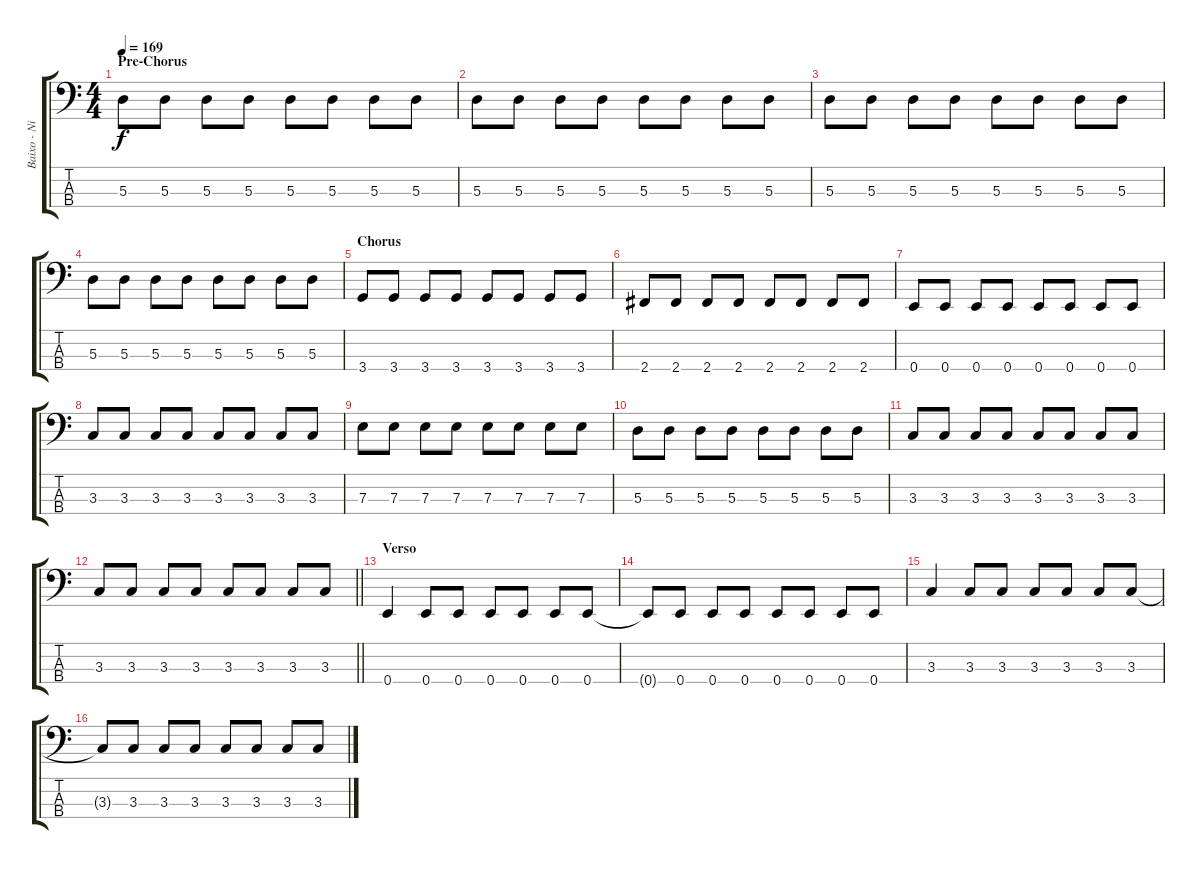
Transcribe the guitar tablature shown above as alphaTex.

\track ("Baixo - Nikola" "Baixo - Ni") {instrument electricbasspick}
\staff {score tabs}
\tuning (G2 D2 A1 E1) {hide}
\ts (4 4)
\section ("" "Pre-Chorus")
\tempo 169
\clef f4
\ks c
5.3.8{dy f} 5.3.8 5.3.8 5.3.8 5.3.8 5.3.8 5.3.8 5.3.8 |
5.3.8 5.3.8 5.3.8 5.3.8 5.3.8 5.3.8 5.3.8 5.3.8 |
5.3.8 5.3.8 5.3.8 5.3.8 5.3.8 5.3.8 5.3.8 5.3.8 |
5.3.8 5.3.8 5.3.8 5.3.8 5.3.8 5.3.8 5.3.8 5.3.8 |
\section ("" "Chorus")
3.4.8 3.4.8 3.4.8 3.4.8 3.4.8 3.4.8 3.4.8 3.4.8 |
2.4.8 2.4.8 2.4.8 2.4.8 2.4.8 2.4.8 2.4.8 2.4.8 |
0.4.8 0.4.8 0.4.8 0.4.8 0.4.8 0.4.8 0.4.8 0.4.8 |
3.3.8 3.3.8 3.3.8 3.3.8 3.3.8 3.3.8 3.3.8 3.3.8 |
7.3.8 7.3.8 7.3.8 7.3.8 7.3.8 7.3.8 7.3.8 7.3.8 |
5.3.8 5.3.8 5.3.8 5.3.8 5.3.8 5.3.8 5.3.8 5.3.8 |
3.3.8 3.3.8 3.3.8 3.3.8 3.3.8 3.3.8 3.3.8 3.3.8 |
\barLineRight lightlight
3.3.8 3.3.8 3.3.8 3.3.8 3.3.8 3.3.8 3.3.8 3.3.8 |
\section ("" "Verso")
0.4.4 0.4.8 0.4.8 0.4.8 0.4.8 0.4.8 0.4.8 |
0.4{t}.8 0.4.8 0.4.8 0.4.8 0.4.8 0.4.8 0.4.8 0.4.8 |
3.3.4 3.3.8 3.3.8 3.3.8 3.3.8 3.3.8 3.3.8 |
3.3{t}.8 3.3.8 3.3.8 3.3.8 3.3.8 3.3.8 3.3.8 3.3.8
